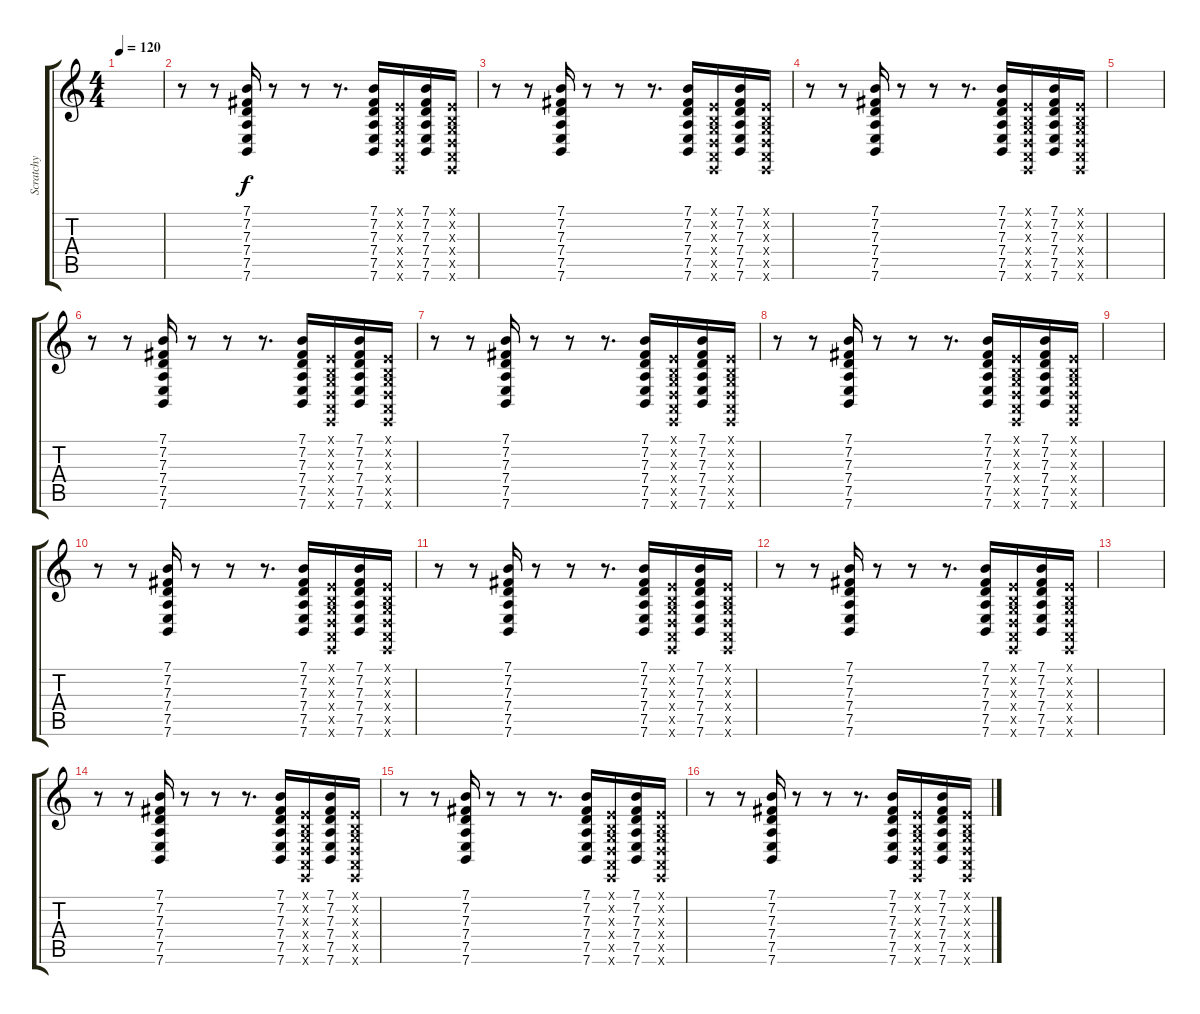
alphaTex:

\track ("Scratchy" "Scratchy") {instrument guitarfretnoise}
\staff {score tabs}
\tuning (E4 B3 G3 D3 A2 E2) {hide}
\ts (4 4)
\tempo 120
\clef g2
\ks c
|
r.8 r.8 (7.1 7.2 7.3 7.4 7.5 7.6).16 r.8 r.8 r.8{d} (7.1 7.2 7.3 7.4 7.5 7.6).16 (0.1{x} 0.2{x} 0.3{x} 0.4{x} 0.5{x} 0.6{x}).16 (7.1 7.2 7.3 7.4 7.5 7.6).16 (0.1{x} 0.2{x} 0.3{x} 0.4{x} 0.5{x} 0.6{x}).16 |
r.8 r.8 (7.1 7.2 7.3 7.4 7.5 7.6).16 r.8 r.8 r.8{d} (7.1 7.2 7.3 7.4 7.5 7.6).16 (0.1{x} 0.2{x} 0.3{x} 0.4{x} 0.5{x} 0.6{x}).16 (7.1 7.2 7.3 7.4 7.5 7.6).16 (0.1{x} 0.2{x} 0.3{x} 0.4{x} 0.5{x} 0.6{x}).16 |
r.8 r.8 (7.1 7.2 7.3 7.4 7.5 7.6).16 r.8 r.8 r.8{d} (7.1 7.2 7.3 7.4 7.5 7.6).16 (0.1{x} 0.2{x} 0.3{x} 0.4{x} 0.5{x} 0.6{x}).16 (7.1 7.2 7.3 7.4 7.5 7.6).16 (0.1{x} 0.2{x} 0.3{x} 0.4{x} 0.5{x} 0.6{x}).16 |
|
r.8 r.8 (7.1 7.2 7.3 7.4 7.5 7.6).16 r.8 r.8 r.8{d} (7.1 7.2 7.3 7.4 7.5 7.6).16 (0.1{x} 0.2{x} 0.3{x} 0.4{x} 0.5{x} 0.6{x}).16 (7.1 7.2 7.3 7.4 7.5 7.6).16 (0.1{x} 0.2{x} 0.3{x} 0.4{x} 0.5{x} 0.6{x}).16 |
r.8 r.8 (7.1 7.2 7.3 7.4 7.5 7.6).16 r.8 r.8 r.8{d} (7.1 7.2 7.3 7.4 7.5 7.6).16 (0.1{x} 0.2{x} 0.3{x} 0.4{x} 0.5{x} 0.6{x}).16 (7.1 7.2 7.3 7.4 7.5 7.6).16 (0.1{x} 0.2{x} 0.3{x} 0.4{x} 0.5{x} 0.6{x}).16 |
r.8 r.8 (7.1 7.2 7.3 7.4 7.5 7.6).16 r.8 r.8 r.8{d} (7.1 7.2 7.3 7.4 7.5 7.6).16 (0.1{x} 0.2{x} 0.3{x} 0.4{x} 0.5{x} 0.6{x}).16 (7.1 7.2 7.3 7.4 7.5 7.6).16 (0.1{x} 0.2{x} 0.3{x} 0.4{x} 0.5{x} 0.6{x}).16 |
|
r.8 r.8 (7.1 7.2 7.3 7.4 7.5 7.6).16 r.8 r.8 r.8{d} (7.1 7.2 7.3 7.4 7.5 7.6).16 (0.1{x} 0.2{x} 0.3{x} 0.4{x} 0.5{x} 0.6{x}).16 (7.1 7.2 7.3 7.4 7.5 7.6).16 (0.1{x} 0.2{x} 0.3{x} 0.4{x} 0.5{x} 0.6{x}).16 |
r.8 r.8 (7.1 7.2 7.3 7.4 7.5 7.6).16 r.8 r.8 r.8{d} (7.1 7.2 7.3 7.4 7.5 7.6).16 (0.1{x} 0.2{x} 0.3{x} 0.4{x} 0.5{x} 0.6{x}).16 (7.1 7.2 7.3 7.4 7.5 7.6).16 (0.1{x} 0.2{x} 0.3{x} 0.4{x} 0.5{x} 0.6{x}).16 |
r.8 r.8 (7.1 7.2 7.3 7.4 7.5 7.6).16 r.8 r.8 r.8{d} (7.1 7.2 7.3 7.4 7.5 7.6).16 (0.1{x} 0.2{x} 0.3{x} 0.4{x} 0.5{x} 0.6{x}).16 (7.1 7.2 7.3 7.4 7.5 7.6).16 (0.1{x} 0.2{x} 0.3{x} 0.4{x} 0.5{x} 0.6{x}).16 |
|
r.8 r.8 (7.1 7.2 7.3 7.4 7.5 7.6).16 r.8 r.8 r.8{d} (7.1 7.2 7.3 7.4 7.5 7.6).16 (0.1{x} 0.2{x} 0.3{x} 0.4{x} 0.5{x} 0.6{x}).16 (7.1 7.2 7.3 7.4 7.5 7.6).16 (0.1{x} 0.2{x} 0.3{x} 0.4{x} 0.5{x} 0.6{x}).16 |
r.8 r.8 (7.1 7.2 7.3 7.4 7.5 7.6).16 r.8 r.8 r.8{d} (7.1 7.2 7.3 7.4 7.5 7.6).16 (0.1{x} 0.2{x} 0.3{x} 0.4{x} 0.5{x} 0.6{x}).16 (7.1 7.2 7.3 7.4 7.5 7.6).16 (0.1{x} 0.2{x} 0.3{x} 0.4{x} 0.5{x} 0.6{x}).16 |
r.8 r.8 (7.1 7.2 7.3 7.4 7.5 7.6).16 r.8 r.8 r.8{d} (7.1 7.2 7.3 7.4 7.5 7.6).16 (0.1{x} 0.2{x} 0.3{x} 0.4{x} 0.5{x} 0.6{x}).16 (7.1 7.2 7.3 7.4 7.5 7.6).16 (0.1{x} 0.2{x} 0.3{x} 0.4{x} 0.5{x} 0.6{x}).16
